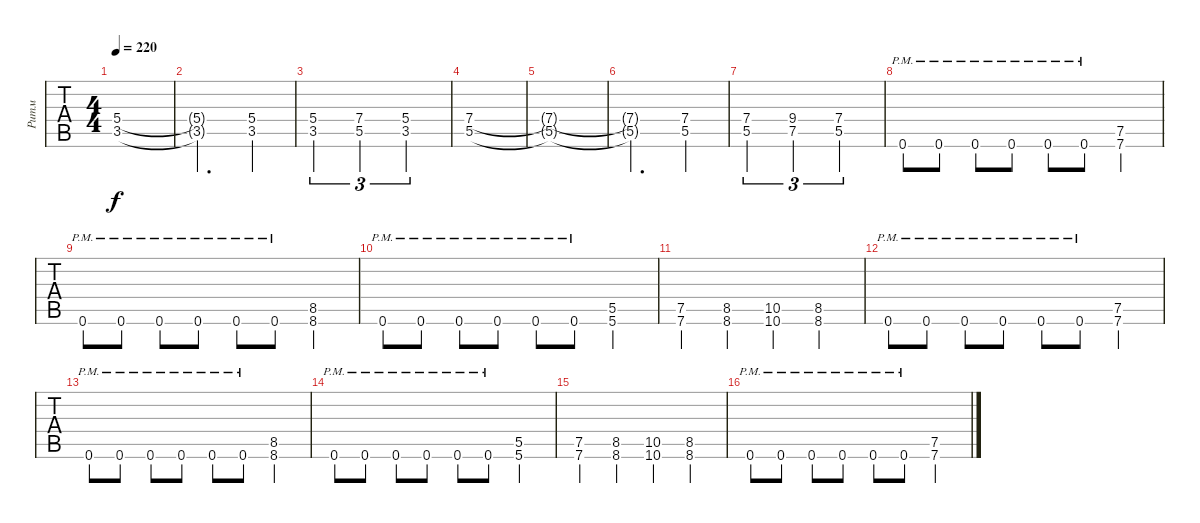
\track ("Ритм" "Ритм") {instrument distortionguitar}
\staff {tabs}
\tuning (E4 B3 G3 D3 A2 E2) {hide}
\ts (4 4)
\tempo 220
\clef g2
\ks c
(5.4{t} 3.5{t}).1{dy f} |
(5.4{t} 3.5{t}).2{d} (5.4 3.5).4 |
(5.4 3.5).2{tu (3 2)} (7.4 5.5).2{tu (3 2)} (5.4 3.5).2{tu (3 2)} |
(7.4 5.5).1 |
(7.4{t} 5.5{t}).1 |
(7.4{t} 5.5{t}).2{d} (7.4 5.5).4 |
(7.4 5.5).2{tu (3 2)} (9.4 7.5).2{tu (3 2)} (7.4 5.5).2{tu (3 2)} |
0.6{pm}.8 0.6{pm}.8 0.6{pm}.8 0.6{pm}.8 0.6{pm}.8 0.6{pm}.8 (7.5 7.6).4 |
0.6{pm}.8 0.6{pm}.8 0.6{pm}.8 0.6{pm}.8 0.6{pm}.8 0.6{pm}.8 (8.5 8.6).4 |
0.6{pm}.8 0.6{pm}.8 0.6{pm}.8 0.6{pm}.8 0.6{pm}.8 0.6{pm}.8 (5.5 5.6).4 |
(7.5 7.6).4 (8.5 8.6).4 (10.5 10.6).4 (8.5 8.6).4 |
0.6{pm}.8 0.6{pm}.8 0.6{pm}.8 0.6{pm}.8 0.6{pm}.8 0.6{pm}.8 (7.5 7.6).4 |
0.6{pm}.8 0.6{pm}.8 0.6{pm}.8 0.6{pm}.8 0.6{pm}.8 0.6{pm}.8 (8.5 8.6).4 |
0.6{pm}.8 0.6{pm}.8 0.6{pm}.8 0.6{pm}.8 0.6{pm}.8 0.6{pm}.8 (5.5 5.6).4 |
(7.5 7.6).4 (8.5 8.6).4 (10.5 10.6).4 (8.5 8.6).4 |
0.6{pm}.8 0.6{pm}.8 0.6{pm}.8 0.6{pm}.8 0.6{pm}.8 0.6{pm}.8 (7.5 7.6).4
